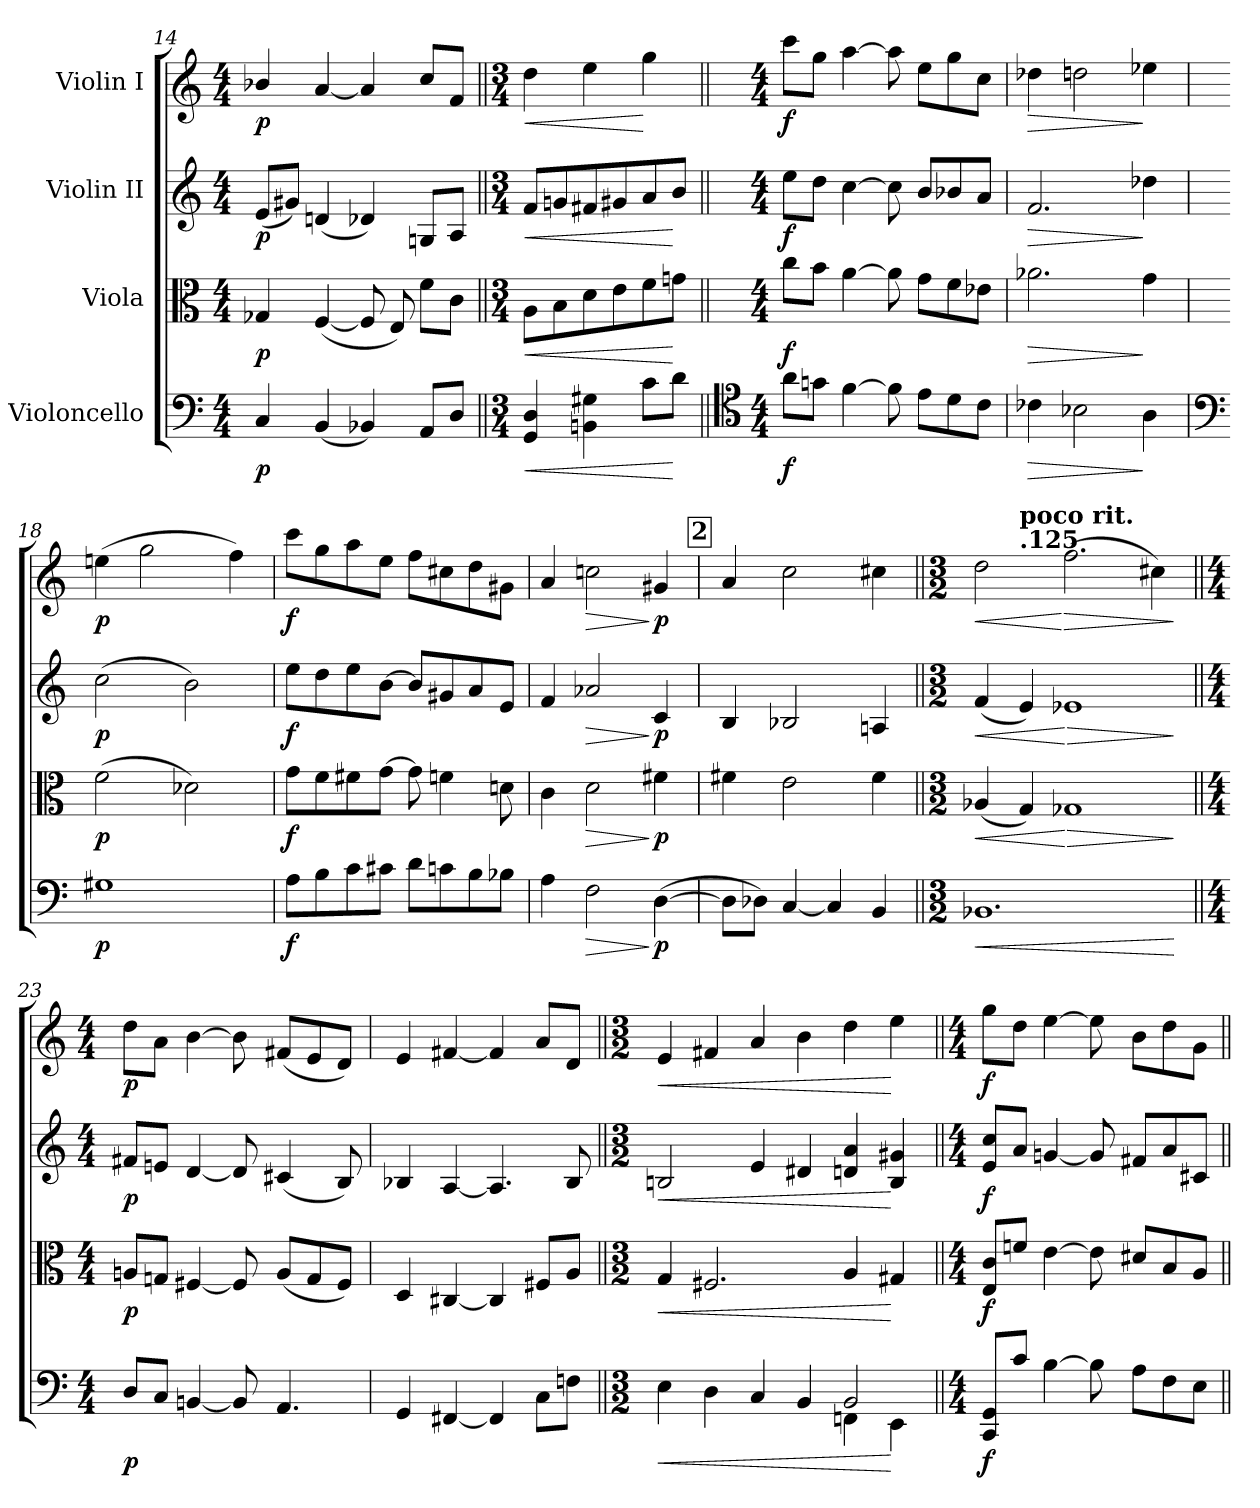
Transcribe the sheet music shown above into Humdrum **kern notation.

**kern	**dynam	**kern	**dynam	**kern	**dynam	**kern	**dynam
*part4	*part4	*part3	*part3	*part2	*part2	*part1	*part1
*staff4	*staff4	*staff3	*staff3	*staff2	*staff2	*staff1	*staff1
*I"Violoncello	*	*I"Viola	*	*I"Violin II	*	*I"Violin I	*
!!LO:LB:g=z
*clefF4	*	*clefC3	*	*clefG2	*	*clefG2	*
*k[]	*	*k[]	*	*k[]	*	*k[]	*
*M4/4	*	*M4/4	*	*M4/4	*	*M4/4	*
=14	=14	=14	=14	=14	=14	=14	=14
!	!LO:DY:b	!	!LO:DY:b	!	!LO:DY:b	!	!LO:DY:b
4C/	p	4G-X/	p	(<8e/L	p	4b-X/	p
.	.	.	.	8g#X/J)	.	.	.
(<4BB/	.	(<[4F/	.	(<4dni/	.	[4a/	.
4BB-X/)	.	8F/]	.	4d-X/)	.	4a/]	.
.	.	8E/)	.	.	.	.	.
8AA/L	.	8f\L	.	8Gni/L	.	8cc/L	.
8D/J	.	8c\J	.	8A/J	.	8f/J	.
=15||	=15||	=15||	=15||	=15||	=15||	=15||	=15||
*M3/4	*	*M3/4	*	*M3/4	*	*M3/4	*
!	!LO:HP:b	!	!LO:HP:b	!	!LO:HP:b	!	!LO:HP:b
4GG/ 4D/	<	8A\L	<	8f/L	<	4dd\	<
.	.	8B\	.	8gni/	.	.	.
4BBni\ 4G#X\	.	8d\	.	8f#X/	.	4ee\	.
.	.	8e\	.	8g#X/	.	.	.
8c\L	.	8f\	.	8a/	.	4gg\	[
8d\J	[	8gni\J	[	8b/J	[	.	.
=16||	=16||	=16||	=16||	=16||	=16||	=16||	=16||
*clefC4	*	*	*	*	*	*	*
*M4/4	*	*M4/4	*	*M4/4	*	*M4/4	*
!	!LO:DY:b	!	!LO:DY:b	!	!LO:DY:b	!	!LO:DY:b
8a\L	f	8cc\L	f	8ee\L	f	8ccc\L	f
8gni\J	.	8b\J	.	8dd\J	.	8gg\J	.
[4f\	.	[4a\	.	[4cc\	.	[4aa\	.
8f\]	.	8a\]	.	8cc\]	.	8aa\]	.
8e\L	.	8g\L	.	8b/L	.	8ee\L	.
8d\	.	8f\	.	8b-X/	.	8gg\	.
8c\J	.	8e-X\J	.	8a/J	.	8cc\J	.
=17	=17	=17	=17	=17	=17	=17	=17
!	!LO:HP:b	!	!LO:HP:b	!	!LO:HP:b	!	!LO:HP:b
4c-X\	>	2.a-X\	>	2.f/	>	4dd-X\	>
2B-X\	.	.	.	.	.	2ddn\	.
4A\	]	4g\	]	4dd-X\	]	4ee-X\	]
!!LO:LB:g=z
=18	=18	=18	=18	=18	=18	=18	=18
*clefF4	*	*	*	*	*	*	*
!	!LO:DY:b	!	!LO:DY:b	!	!LO:DY:b	!	!LO:DY:b
1G#X	p	(>2f\	p	(>2cc\	p	(>4eeni\	p
.	.	.	.	.	.	2gg\	.
.	.	2d-X\)	.	2b\)	.	.	.
.	.	.	.	.	.	4ff\)	.
=19	=19	=19	=19	=19	=19	=19	=19
!	!LO:DY:b	!	!LO:DY:b	!	!LO:DY:b	!	!LO:DY:b
8A\L	f	8g\L	f	8ee\L	f	8ccc\L	f
8B\	.	8f\	.	8dd\	.	8gg\	.
8c\	.	8f#X\	.	8ee\	.	8aa\	.
8c#X\J	.	[8g\J	.	[8b\J	.	8ee\J	.
8d\L	.	8g\]	.	8b/L]	.	8ff\L	.
8cn\	.	4fn\	.	8g#X/	.	8cc#X\	.
8B\	.	.	.	8a/	.	8dd\	.
8B-X\J	.	8dni\	.	8e/J	.	8g#X\J	.
=20	=20	=20	=20	=20	=20	=20	=20
4A\	.	4c\	.	4f/	.	4a/	.
!	!LO:HP:b	!	!LO:HP:b	!	!LO:HP:b	!	!LO:HP:b
2F\	>	2d\	>	2a-X/	>	2ccni\	>
!	!LO:DY:n=1:b	!	!LO:DY:n=1:b	!	!LO:DY:n=1:b	!	!LO:DY:n=1:b
(>[4D\	] p	4f#X\	] p	4c/	] p	4g#X/	] p
!!LO:REH:place=s1:a:fs=14:t=2
=21	=21	=21	=21	=21	=21	=21	=21
8D\L]	.	4f#X\	.	4B/	.	4a/	.
8D-X\J)	.	.	.	.	.	.	.
[4C/	.	2e\	.	2B-X/	.	2cc\	.
4C/]	.	.	.	.	.	.	.
4BB/	.	4f#\	.	4Ani/	.	4cc#X\	.
=22||	=22||	=22||	=22||	=22||	=22||	=22||	=22||
*M3/2	*	*M3/2	*	*M3/2	*	*M3/2	*
!	!LO:HP:b	!	!LO:HP:b	!	!LO:HP:b	!	!LO:HP:b
*	*	*	*	*	*	*^	*
1.BB-X	<	(<4A-X/	<	(<4f/	<	2dd\	4ryy	<
*	*	*	*	*	*	*MM118	*	*
!	!	!	!	!	!	!	!LO:TX:a:B:t=.125	!
!	!	!	!	!	!	!	!LO:TX:a:B:t=poco rit.	!
.	.	4G/)	.	4e/)	.	.	1ryy	.
!	!	!	!LO:HP:n=1:b	!	!LO:HP:n=1:b	!	!	!LO:HP:n=1:b
.	.	1G-X	[ >	1e-X	[ >	(>2.ff\	.	[ >
.	.	.	.	.	.	4cc#X\)	4ryy	.
.	[	.	]	.	]	.	.	]
*	*	*	*	*	*	*v	*v	*
!!LO:PB:g=z
=23||	=23||	=23||	=23||	=23||	=23||	=23||	=23||
*M4/4	*	*M4/4	*	*M4/4	*	*M4/4	*
*	*	*	*	*	*	*MM120	*
*	*	*	*	*	*	*^	*
!	!	!	!	!	!	!LO:TX:a:B:t=a tempo	!	!
!	!LO:DY:b	!	!LO:DY:b	!	!LO:DY:b	!	!	!LO:DY:b
*	*	*	*	*	*	*v	*v	*
8D/L	p	8Ani/L	p	8f#X/L	p	8dd\L	p
8C/J	.	8Gni/J	.	8eni/J	.	8a\J	.
[4BBni/	.	[4F#X/	.	[4d/	.	[4b\	.
8BB/]	.	8F#/]	.	8d/]	.	8b\]	.
4.AA/	.	(<8A/L	.	(<4c#X/	.	(<8f#X/L	.
.	.	8G/	.	.	.	8e/	.
.	.	8F#/J)	.	8B/)	.	8d/J)	.
=24	=24	=24	=24	=24	=24	=24	=24
4GG/	.	4D/	.	4B-X/	.	4e/	.
[4FF#X/	.	[4C#X/	.	[4A/	.	[4f#X/	.
4FF#/]	.	4C#/]	.	4.A/]	.	4f#/]	.
8C\L	.	8F#X/L	.	.	.	8a/L	.
8Fni\J	.	8A/J	.	8B-/	.	8d/J	.
=25||	=25||	=25||	=25||	=25||	=25||	=25||	=25||
*M3/2	*	*M3/2	*	*M3/2	*	*M3/2	*
!	!LO:HP:b	!	!LO:HP:b	!	!LO:HP:b	!	!LO:HP:b
*^	*	*	*	*	*	*	*
4E\	1ryy	<	4G/	<	2Bni/	<	4e/	<
4D\	.	.	2.F#X/	.	.	.	4f#X/	.
4C/	.	.	.	.	4e/	.	4a/	.
4BB/	.	.	.	.	4d#X/	.	4b\	.
2BB/	4FFni\	.	4A/	.	4dn/ 4a/	.	4dd\	.
.	4EE\	[	4G#X/	[	4B/ 4g#X/	[	4ee\	[
*v	*v	*	*	*	*	*	*	*
!!LO:LB:g=z
=26||	=26||	=26||	=26||	=26||	=26||	=26||	=26||
*M4/4	*	*M4/4	*	*M4/4	*	*M4/4	*
*^	*	*	*	*	*	*	*
!	!	!LO:DY:b	!	!LO:DY:b	!	!LO:DY:b	!	!LO:DY:b
*v	*v	*	*	*	*	*	*	*
8CC/ 8GG/L	f	8E/ 8c/L	f	8e/ 8cc/L	f	8gg\L	f
8c/J	.	8fni/J	.	8a/J	.	8dd\J	.
[4B\	.	[4e\	.	[4gni/	.	[4ee\	.
8B\]	.	8e\]	.	8g/]	.	8ee\]	.
8A\L	.	8d#X/L	.	8f#X/L	.	8b\L	.
8F\	.	8B/	.	8a/	.	8dd\	.
8E\J	.	8A/J	.	8c#X/J	.	8g\J	.
=||	=||	=||	=||	=||	=||	=||	=||
*-	*-	*-	*-	*-	*-	*-	*-
